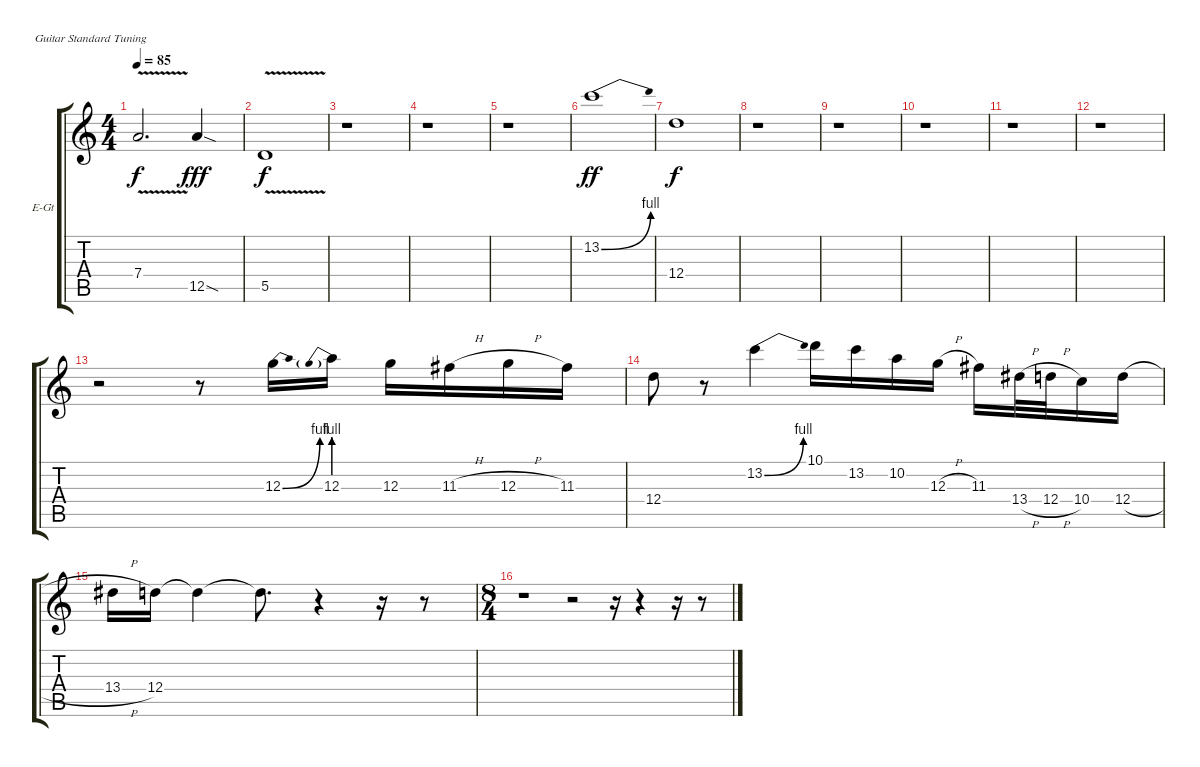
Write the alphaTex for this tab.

\bracketExtendMode groupsimilarinstruments
\firstSystemTrackNameOrientation horizontal
\otherSystemsTrackNameOrientation horizontal
\track ("Guitar" "E-Gt") {instrument distortionguitar}
\staff {score tabs}
\tuning (E4 B3 G3 D3 A2 E2)
\ts (4 4)
\tempo 85
\clef g2
\ks c
7.4{v}.2{d dy f} 12.5{sod}.4{dy fff} |
5.5{v}.1{dy f} |
r.1 |
r.1 |
r.1 |
13.2{be (bend 0 0 15 4)}.1{dy ff} |
12.4.1{dy f} |
r.1 |
r.1 |
r.1 |
r.1 |
r.1 |
r.2 r.8 12.3{be (bend 0 0 15 4)}.16 12.3{be (prebend 0 4 60 4)}.16 12.3.16 11.3{h}.16 12.3{h}.16 11.3.16 |
12.4.8 r.8 13.2{be (bend 0 0 15 4)}.4 10.1.16 13.2.16 10.2.16 12.3{h}.16 11.3.16 13.4{h}.32 12.4{h}.32 10.4.16 12.4{h}.16 |
13.4{h}.16 12.4.16 12.4{t}.4 12.4{t}.8{d} r.4 r.16 r.8 |
\ts (8 4)
r.1 r.2 r.16 r.4 r.16 r.8
